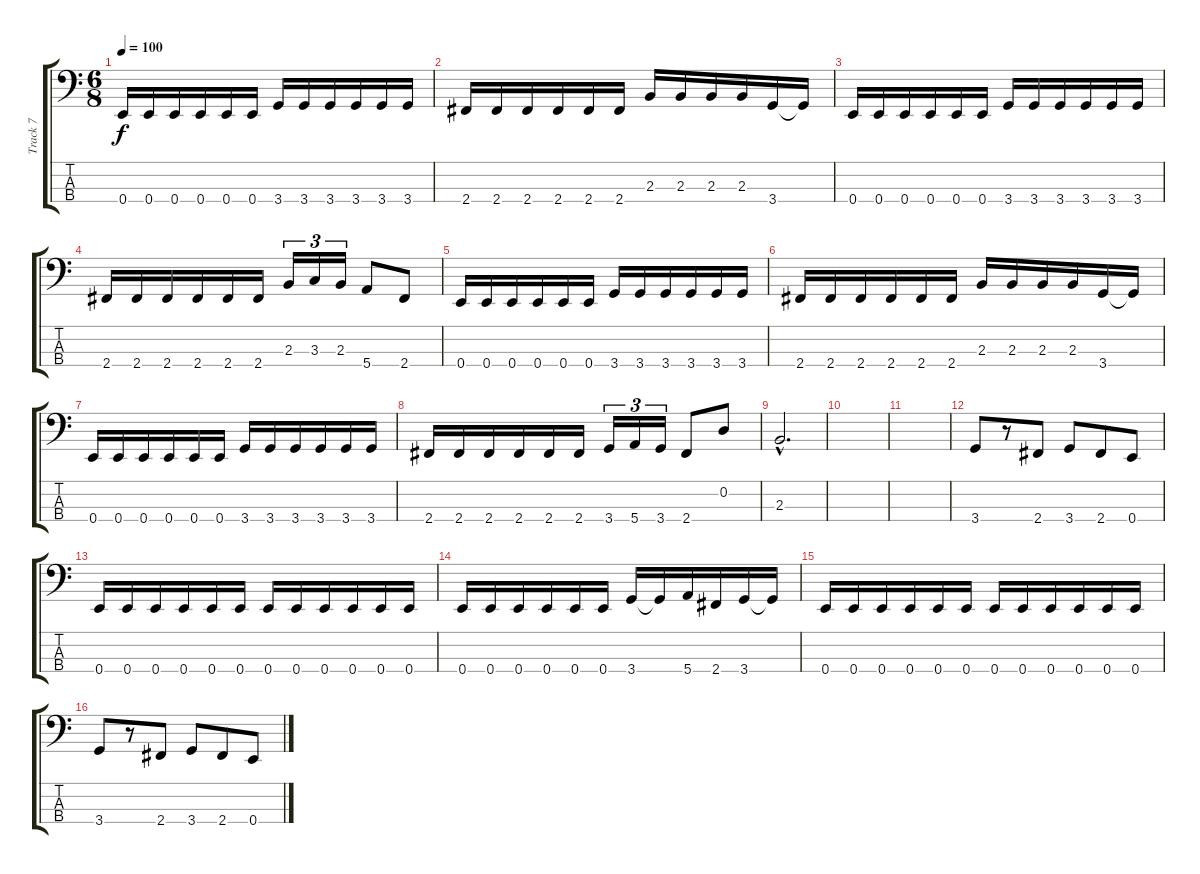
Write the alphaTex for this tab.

\track ("Track 7" "Track 7") {instrument electricbassfinger}
\staff {score tabs}
\tuning (G2 D2 A1 E1) {hide}
\ts (6 8)
\tempo 100
\clef f4
\ks c
0.4.16{dy f} 0.4.16 0.4.16 0.4.16 0.4.16 0.4.16 3.4.16 3.4.16 3.4.16 3.4.16 3.4.16 3.4.16 |
2.4.16 2.4.16 2.4.16 2.4.16 2.4.16 2.4.16 2.3.16 2.3.16 2.3.16 2.3.16 3.4.16 3.4{t}.16 |
0.4.16 0.4.16 0.4.16 0.4.16 0.4.16 0.4.16 3.4.16 3.4.16 3.4.16 3.4.16 3.4.16 3.4.16 |
2.4.16 2.4.16 2.4.16 2.4.16 2.4.16 2.4.16 2.3.16{tu (3 2)} 3.3.16{tu (3 2)} 2.3.16{tu (3 2)} 5.4.8 2.4.8 |
0.4.16 0.4.16 0.4.16 0.4.16 0.4.16 0.4.16 3.4.16 3.4.16 3.4.16 3.4.16 3.4.16 3.4.16 |
2.4.16 2.4.16 2.4.16 2.4.16 2.4.16 2.4.16 2.3.16 2.3.16 2.3.16 2.3.16 3.4.16 3.4{t}.16 |
0.4.16 0.4.16 0.4.16 0.4.16 0.4.16 0.4.16 3.4.16 3.4.16 3.4.16 3.4.16 3.4.16 3.4.16 |
2.4.16 2.4.16 2.4.16 2.4.16 2.4.16 2.4.16 3.4.16{tu (3 2)} 5.4.16{tu (3 2)} 3.4.16{tu (3 2)} 2.4.8 0.2.8 |
2.3{hac}.2{d} |
|
|
3.4.8 r.8 2.4.8 3.4.8 2.4.8 0.4.8 |
0.4.16 0.4.16 0.4.16 0.4.16 0.4.16 0.4.16 0.4.16 0.4.16 0.4.16 0.4.16 0.4.16 0.4.16 |
0.4.16 0.4.16 0.4.16 0.4.16 0.4.16 0.4.16 3.4.16 3.4{t}.16 5.4.16 2.4.16 3.4.16 3.4{t}.16 |
0.4.16 0.4.16 0.4.16 0.4.16 0.4.16 0.4.16 0.4.16 0.4.16 0.4.16 0.4.16 0.4.16 0.4.16 |
3.4.8 r.8 2.4.8 3.4.8 2.4.8 0.4.8
